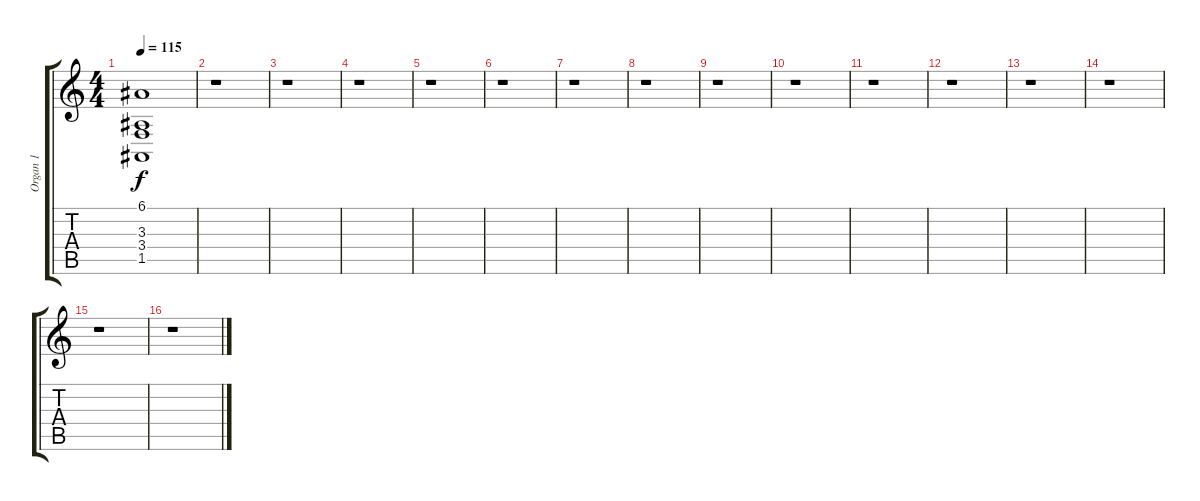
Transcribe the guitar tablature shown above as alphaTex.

\track ("Organ 1" "Organ 1") {instrument churchorgan}
\staff {score tabs}
\tuning (E4 B3 G3 D3 A2 E2) {hide}
\ts (4 4)
\tempo 115
\clef g2
\ks c
(6.1{t} 3.3{t} 3.4{t} 1.5{t}).1{dy f} |
r.1 |
r.1 |
r.1 |
r.1 |
r.1 |
r.1 |
r.1 |
r.1 |
r.1 |
r.1 |
r.1 |
r.1 |
r.1 |
r.1 |
r.1
